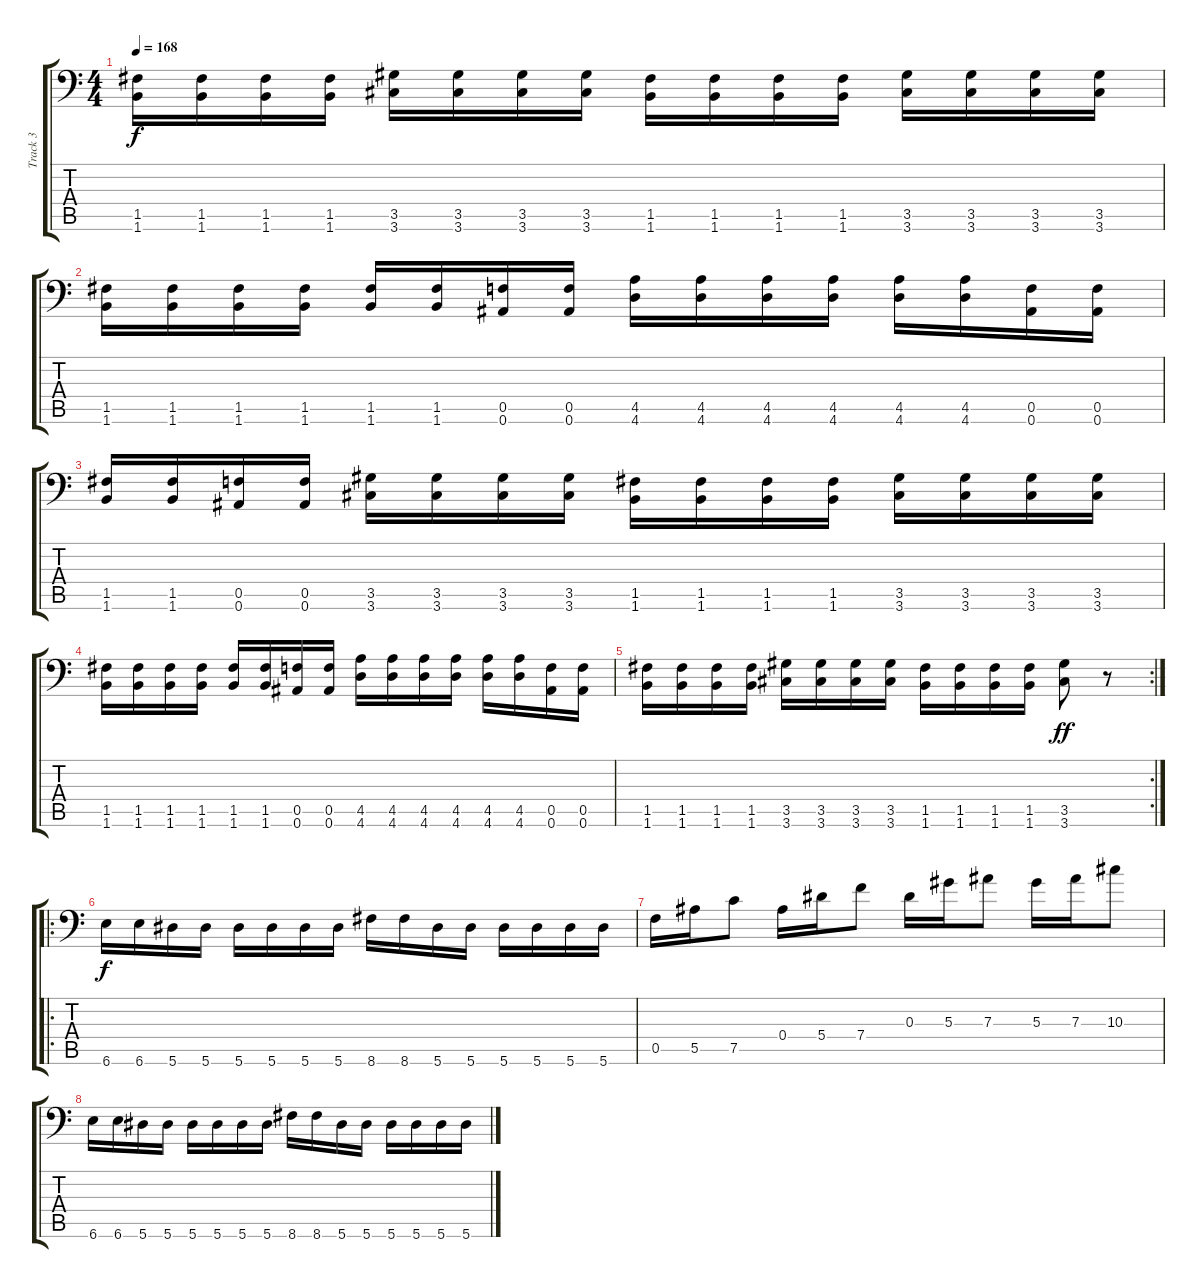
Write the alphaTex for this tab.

\track ("Track 3" "Track 3") {instrument overdrivenguitar}
\staff {score tabs}
\tuning (C4 G3 Eb3 Bb2 F2 Bb1) {hide}
\ts (4 4)
\tempo 168
\clef f4
\ks c
(1.5 1.6).16{dy f} (1.5 1.6).16 (1.5 1.6).16 (1.5 1.6).16 (3.5 3.6).16 (3.5 3.6).16 (3.5 3.6).16 (3.5 3.6).16 (1.5 1.6).16 (1.5 1.6).16 (1.5 1.6).16 (1.5 1.6).16 (3.5 3.6).16 (3.5 3.6).16 (3.5 3.6).16 (3.5 3.6).16 |
(1.5 1.6).16 (1.5 1.6).16 (1.5 1.6).16 (1.5 1.6).16 (1.5 1.6).16 (1.5 1.6).16 (0.5 0.6).16 (0.5 0.6).16 (4.5 4.6).16 (4.5 4.6).16 (4.5 4.6).16 (4.5 4.6).16 (4.5 4.6).16 (4.5 4.6).16 (0.5 0.6).16 (0.5 0.6).16 |
(1.5 1.6).16 (1.5 1.6).16 (0.5 0.6).16 (0.5 0.6).16 (3.5 3.6).16 (3.5 3.6).16 (3.5 3.6).16 (3.5 3.6).16 (1.5 1.6).16 (1.5 1.6).16 (1.5 1.6).16 (1.5 1.6).16 (3.5 3.6).16 (3.5 3.6).16 (3.5 3.6).16 (3.5 3.6).16 |
(1.5 1.6).16 (1.5 1.6).16 (1.5 1.6).16 (1.5 1.6).16 (1.5 1.6).16 (1.5 1.6).16 (0.5 0.6).16 (0.5 0.6).16 (4.5 4.6).16 (4.5 4.6).16 (4.5 4.6).16 (4.5 4.6).16 (4.5 4.6).16 (4.5 4.6).16 (0.5 0.6).16 (0.5 0.6).16 |
\rc 2
(1.5 1.6).16 (1.5 1.6).16 (1.5 1.6).16 (1.5 1.6).16 (3.5 3.6).16 (3.5 3.6).16 (3.5 3.6).16 (3.5 3.6).16 (1.5 1.6).16 (1.5 1.6).16 (1.5 1.6).16 (1.5 1.6).16 (3.5 3.6).8{dy ff} r.8 |
\ro
6.6.16{dy f} 6.6.16 5.6.16 5.6.16 5.6.16 5.6.16 5.6.16 5.6.16 8.6.16 8.6.16 5.6.16 5.6.16 5.6.16 5.6.16 5.6.16 5.6.16 |
0.5.16 5.5.16 7.5.8 0.4.16 5.4.16 7.4.8 0.3.16 5.3.16 7.3.8 5.3.16 7.3.16 10.3.8 |
6.6.16 6.6.16 5.6.16 5.6.16 5.6.16 5.6.16 5.6.16 5.6.16 8.6.16 8.6.16 5.6.16 5.6.16 5.6.16 5.6.16 5.6.16 5.6.16
